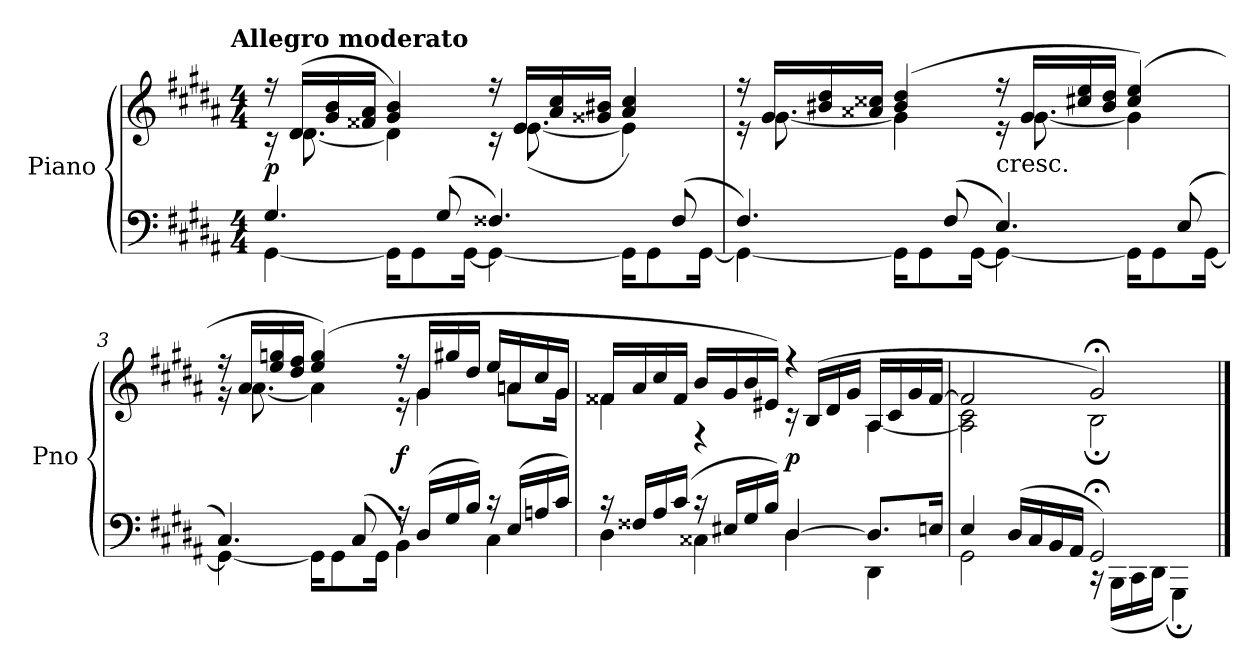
**kern	**kern	**dynam
*part1	*part1	*part1
*staff2	*staff1	*staff1/2
*I"Piano	*	*
*I'Pno	*	*
*clefF4	*clefG2	*
*k[f#c#g#d#a#]	*k[f#c#g#d#a#]	*
*g#:	*g#:	*
!!LO:TX:omd:t=Allegro moderato
*M4/4	*M4/4	*
*MM100	*MM100	*
=1	=1	=1
*^	*^	*
4.G#/	[4GG#\	16r	16r	p
.	.	(16d#/LL	[8.d#\	.
.	.	16g#/ 16b/	.	.
.	.	16f##X/ 16a#/JJ	.	.
.	16GG#\KL]	4g#/ 4b/)	4d#\]	.
.	8GG#\	.	.	.
(8G#/	.	.	.	.
.	[16GG#\Jk	.	.	.
4.F##X/)	4GG#\_	16r	16r	.
.	.	16e/LL	([8.e\	.
.	.	16a#/ 16cc#/	.	.
.	.	16g##X/ 16b#X/JJ	.	.
.	16GG#\KL]	4a#/ 4cc#/)	4e\]	.
.	8GG#\	.	.	.
(8F##/	.	.	.	.
.	[16GG#\Jk	.	.	.
=2	=2	=2	=2	=2
4.F#/)	4GG#\_	16r	16r	.
.	.	16g#/LL	[8.g#\	.
.	.	16b#X/ 16dd#/	.	.
.	.	16a##X/ 16cc##X/JJ	.	.
.	16GG#\KL]	(4b#/ 4dd#/	4g#\]	.
.	8GG#\	.	.	.
(8F#/	.	.	.	.
.	[16GG#\Jk	.	.	.
!	!	!LO:TX:c:t=cresc.	!	!
4.E/)	4GG#\_	16r	16r	.
.	.	16g#/LL	[8.g#\	.
.	.	16cc#X/ 16ee/	.	.
.	.	16b#/ 16dd#/JJ	.	.
.	16GG#\KL]	(4cc#/ 4ee/)	4g#\]	.
.	8GG#\	.	.	.
(8E/	.	.	.	.
.	[16GG#\Jk	.	.	.
=3	=3	=3	=3	=3
4.C#/)	4GG#\_	16r	16r	.
.	.	16a#/LL	[8.a#\	.
.	.	16ee/ 16ggn/	.	.
.	.	16dd#/ 16ff#/JJ	.	.
.	16GG#\KL]	(4ee/ 4gg/)	4a#\]	.
.	8GG#\	.	.	.
(8C#/	.	.	.	.
.	16GG#\Jk	.	.	.
16r	4BB\)	16r	16r	f
(16D#/LL	.	16g#/LL	4g#\	.
16G#/	.	16gg#X/	.	.
16B/JJ)	.	16dd#/JJ	.	.
16r	4C#\	16ee/LL	.	.
(16E/LL	.	16an/	8an\L	.
16An/	.	16cc#/	.	.
16c#/JJ)	.	16g#/JJ	16g#\Jk	.
=4	=4	=4	=4	=4
16r	4D#\	16f##X/LL	4f##X\	.
16F##X/LL	.	16a#/	.	.
16A#/	.	16cc#/	.	.
(16c#/JJ	.	16f##/JJ	.	.
16r	4C##X\	16b/LL	4r	.
16E#X/LL	.	16g#/	.	.
16G#/	.	16b/	.	.
16B/JJ)	.	16e#X/JJ)	.	.
[4D#/	4D#\	4r	16r	p
.	.	.	(16B/LL	.
.	.	.	16d#/	.
.	.	.	16g#/JJ	.
8.D#/L]	4DD#\	16A#/LL	[4A#\	.
.	.	16c#/	.	.
.	.	16g#/	.	.
16En/Jk	.	[16f##/JJ	.	.
=5	=5	=5	=5	=5
4E/	2GG#\	2f##/]	2A#]\ 2c#\	.
(16D#/LL	.	.	.	.
16C#/	.	.	.	.
16BB/	.	.	.	.
16AA#/JJ	.	.	.	.
2GG#;</)	16r	2g#;</)	2B;<\	.
.	(16BBB\LL	.	.	.
.	16CC#\	.	.	.
.	16DD#\JJ	.	.	.
.	4GGG#;<\)	.	.	.
*v	*v	*	*	*
*	*v	*v	*
==	==	==
*-	*-	*-
